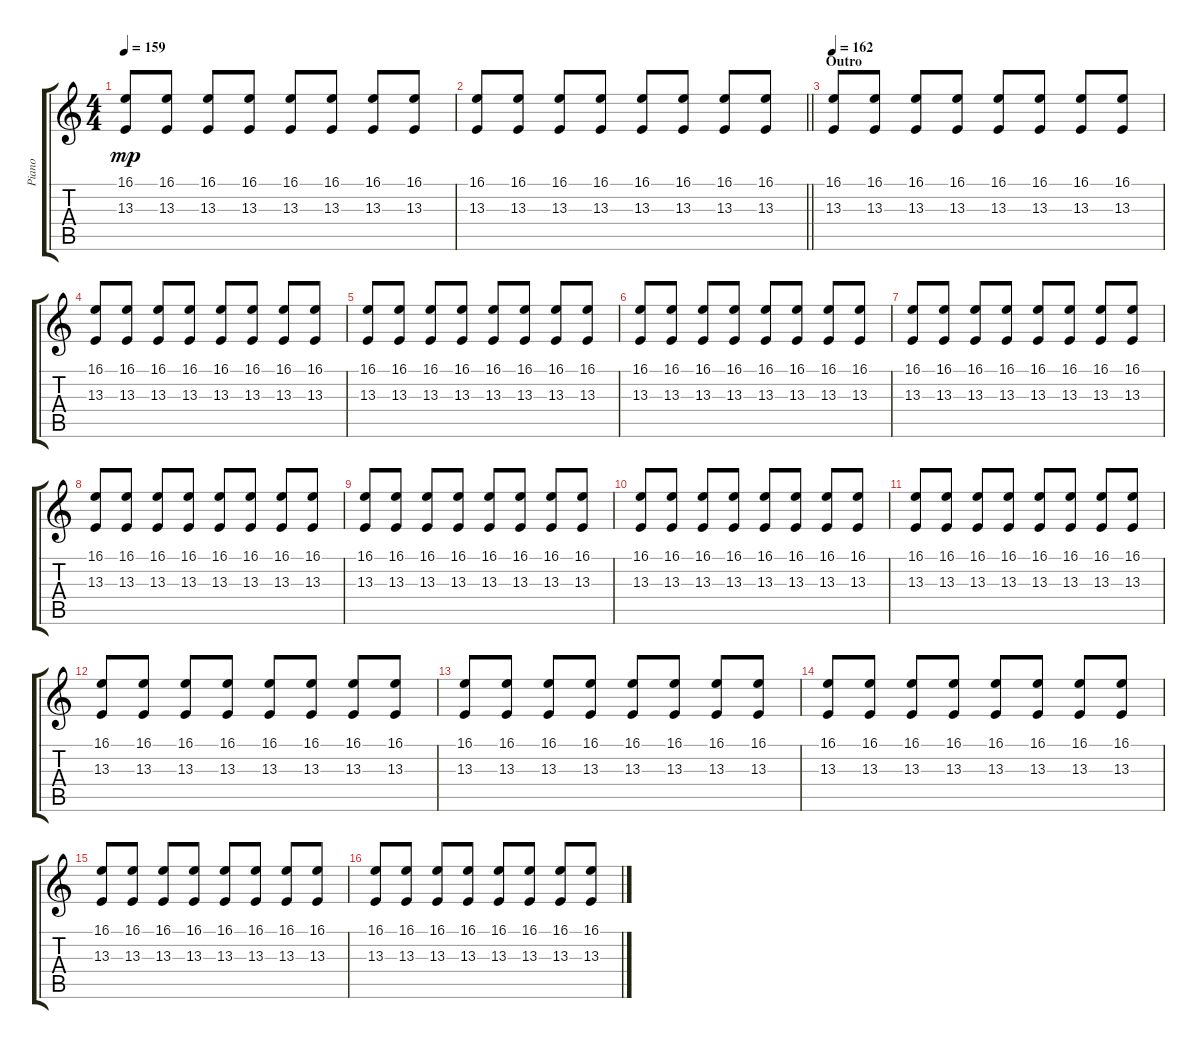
\track ("Piano" "Piano") {instrument brightacousticpiano}
\staff {score tabs}
\tuning (C4 G3 Eb3 Bb2 F2 C2) {hide}
\ts (4 4)
\tempo 159
\clef g2
\ks c
(16.1 13.3).8{dy mp} (16.1 13.3).8 (16.1 13.3).8 (16.1 13.3).8 (16.1 13.3).8 (16.1 13.3).8 (16.1 13.3).8 (16.1 13.3).8 |
\barLineRight lightlight
(16.1 13.3).8 (16.1 13.3).8 (16.1 13.3).8 (16.1 13.3).8 (16.1 13.3).8 (16.1 13.3).8 (16.1 13.3).8 (16.1 13.3).8 |
\section ("" "Outro")
\tempo 162
(16.1 13.3).8 (16.1 13.3).8 (16.1 13.3).8 (16.1 13.3).8 (16.1 13.3).8 (16.1 13.3).8 (16.1 13.3).8 (16.1 13.3).8 |
(16.1 13.3).8 (16.1 13.3).8 (16.1 13.3).8 (16.1 13.3).8 (16.1 13.3).8 (16.1 13.3).8 (16.1 13.3).8 (16.1 13.3).8 |
(16.1 13.3).8 (16.1 13.3).8 (16.1 13.3).8 (16.1 13.3).8 (16.1 13.3).8 (16.1 13.3).8 (16.1 13.3).8 (16.1 13.3).8 |
(16.1 13.3).8 (16.1 13.3).8 (16.1 13.3).8 (16.1 13.3).8 (16.1 13.3).8 (16.1 13.3).8 (16.1 13.3).8 (16.1 13.3).8 |
(16.1 13.3).8 (16.1 13.3).8 (16.1 13.3).8 (16.1 13.3).8 (16.1 13.3).8 (16.1 13.3).8 (16.1 13.3).8 (16.1 13.3).8 |
(16.1 13.3).8 (16.1 13.3).8 (16.1 13.3).8 (16.1 13.3).8 (16.1 13.3).8 (16.1 13.3).8 (16.1 13.3).8 (16.1 13.3).8 |
(16.1 13.3).8 (16.1 13.3).8 (16.1 13.3).8 (16.1 13.3).8 (16.1 13.3).8 (16.1 13.3).8 (16.1 13.3).8 (16.1 13.3).8 |
(16.1 13.3).8 (16.1 13.3).8 (16.1 13.3).8 (16.1 13.3).8 (16.1 13.3).8 (16.1 13.3).8 (16.1 13.3).8 (16.1 13.3).8 |
(16.1 13.3).8 (16.1 13.3).8 (16.1 13.3).8 (16.1 13.3).8 (16.1 13.3).8 (16.1 13.3).8 (16.1 13.3).8 (16.1 13.3).8 |
(16.1 13.3).8 (16.1 13.3).8 (16.1 13.3).8 (16.1 13.3).8 (16.1 13.3).8 (16.1 13.3).8 (16.1 13.3).8 (16.1 13.3).8 |
(16.1 13.3).8 (16.1 13.3).8 (16.1 13.3).8 (16.1 13.3).8 (16.1 13.3).8 (16.1 13.3).8 (16.1 13.3).8 (16.1 13.3).8 |
(16.1 13.3).8 (16.1 13.3).8 (16.1 13.3).8 (16.1 13.3).8 (16.1 13.3).8 (16.1 13.3).8 (16.1 13.3).8 (16.1 13.3).8 |
(16.1 13.3).8 (16.1 13.3).8 (16.1 13.3).8 (16.1 13.3).8 (16.1 13.3).8 (16.1 13.3).8 (16.1 13.3).8 (16.1 13.3).8 |
(16.1 13.3).8 (16.1 13.3).8 (16.1 13.3).8 (16.1 13.3).8 (16.1 13.3).8 (16.1 13.3).8 (16.1 13.3).8 (16.1 13.3).8
